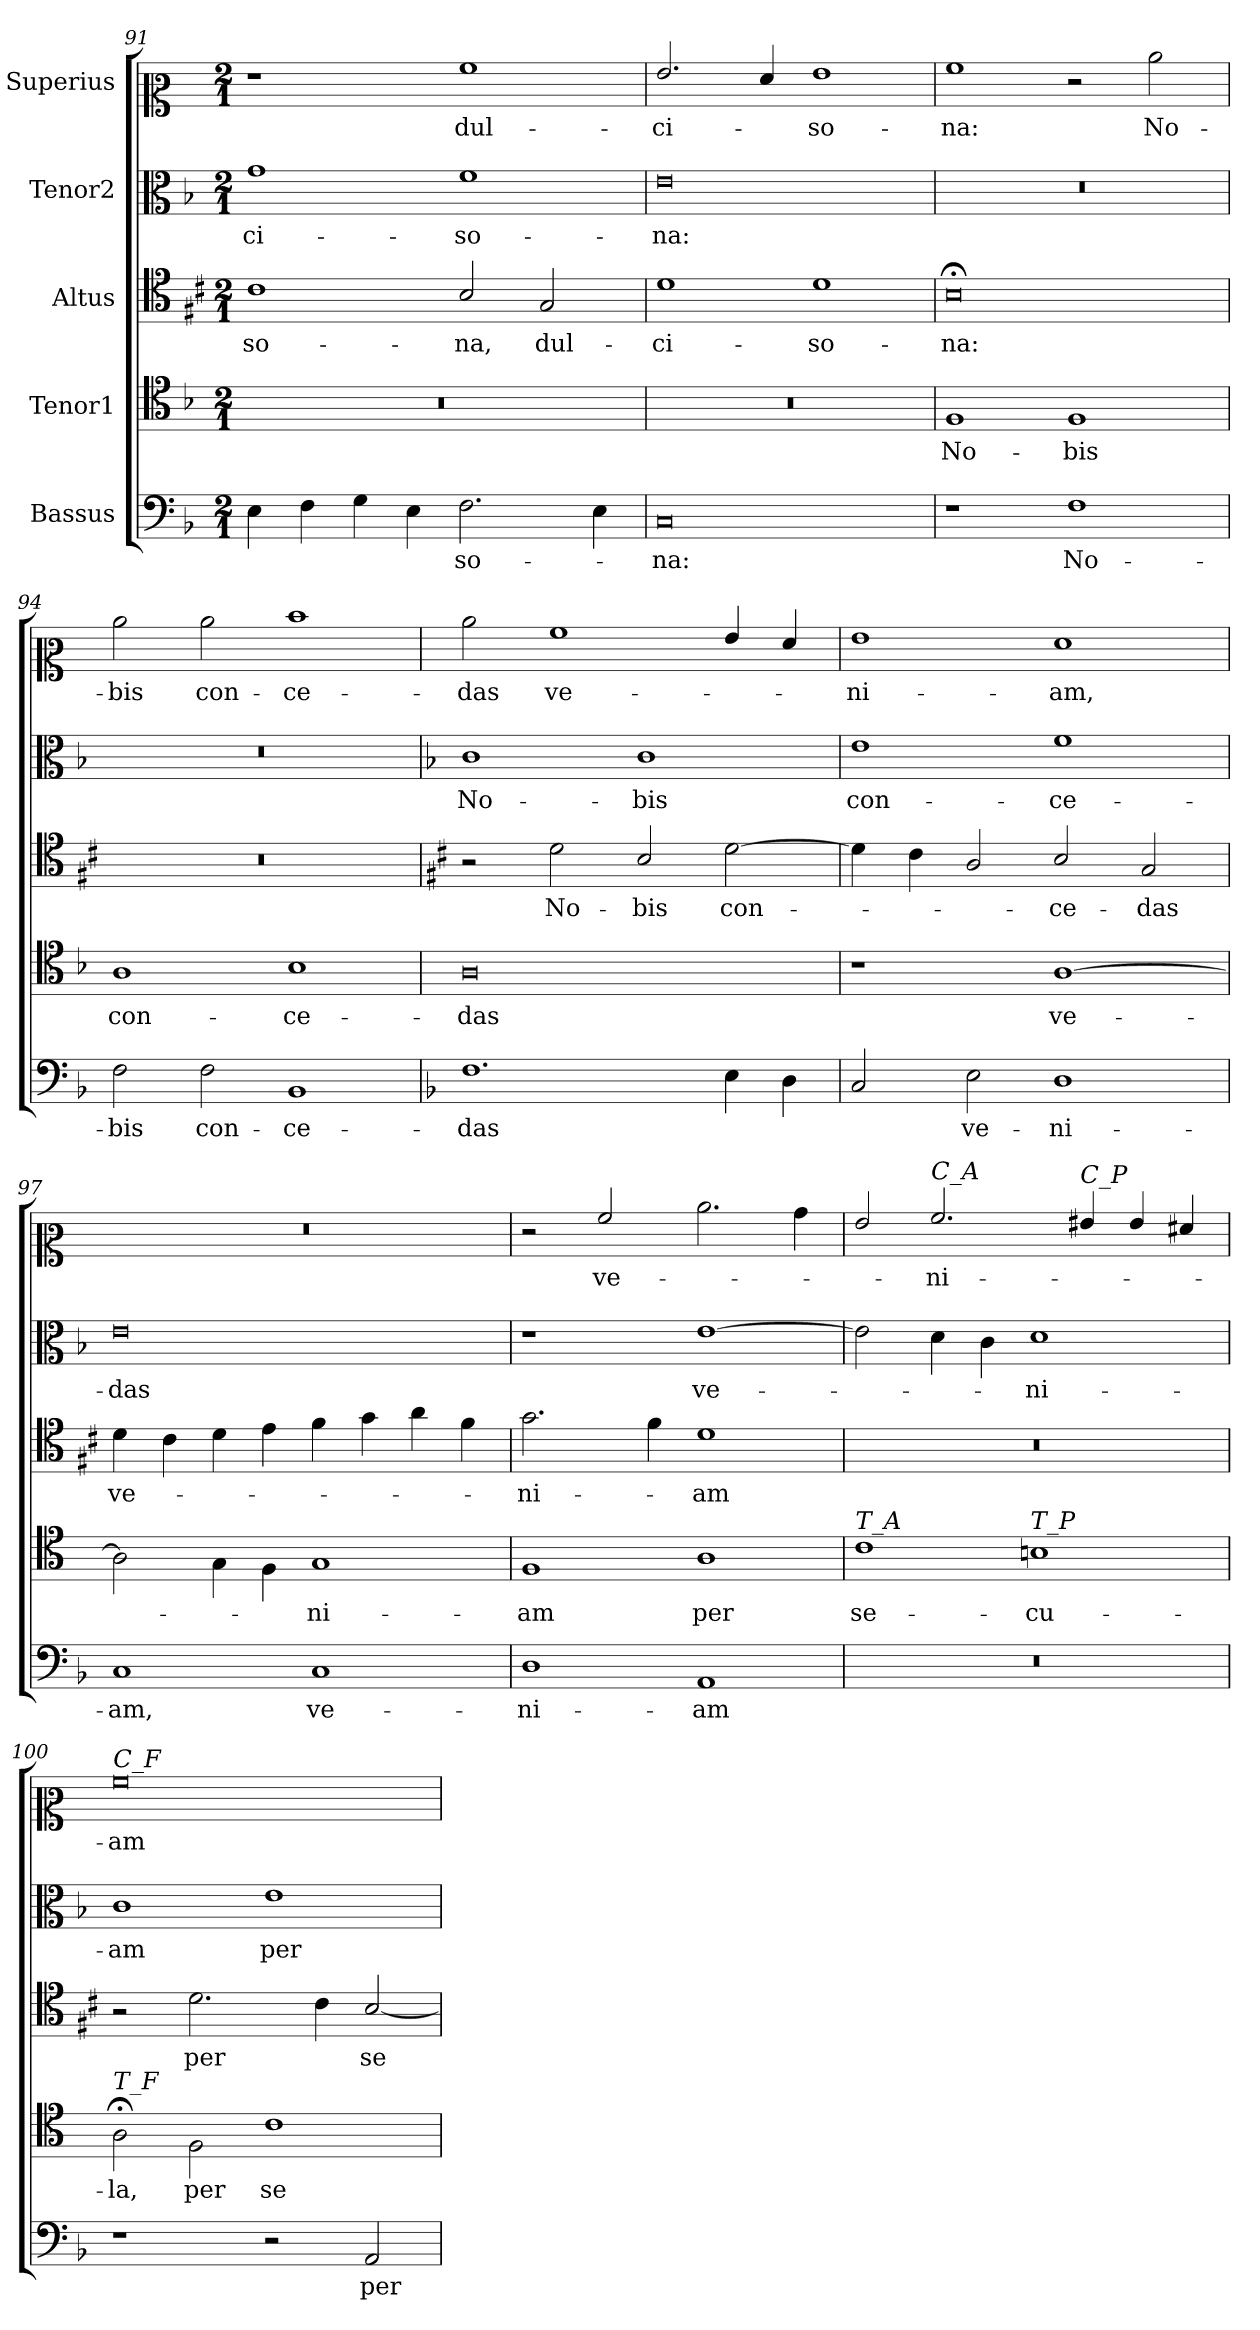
**kern	**text	**kern	**text	**kern	**text	**kern	**text	**kern	**text
*part5	*part5	*part4	*part4	*part3	*part3	*part2	*part2	*part1	*part1
*staff5	*staff5	*staff4	*staff4	*staff3	*staff3	*staff2	*staff2	*staff1	*staff1
*I"Bassus	*	*I"Tenor1	*	*I"Altus	*	*I"Tenor2	*	*I"Superius	*
*clefF4	*	*clefC4	*	*clefC4	*	*clefC3	*	*clefC2	*
*	*	*	*	*ITrd1c2	*	*	*	*	*
*k[b-]	*	*k[b-]	*	*k[]	*	*k[b-]	*	*k[]	*
*F:	*	*	*	*C:	*	*	*	*C:	*
*M2/1	*	*M2/1	*	*M2/1	*	*M2/1	*	*M2/1	*
=91	=91	=91	=91	=91	=91	=91	=91	=91	=91
!	!	!	!	!	!LO:LY:b	!	!LO:LY:b	!	!
4E\	.	0r	.	1B	-so-	1g	-ci-	1r	.
4F\	.	.	.	.	.	.	.	.	.
4G\	.	.	.	.	.	.	.	.	.
4E\	.	.	.	.	.	.	.	.	.
!	!LO:LY:b	!	!	!	!LO:LY:b	!	!LO:LY:b	!	!LO:LY:b
2.F\	-so-	.	.	2A/	-na,	1f	-so-	1a	dul-
!	!	!	!	!	!LO:LY:b	!	!	!	!
.	.	.	.	2F/	dul-	.	.	.	.
4E\	.	.	.	.	.	.	.	.	.
=92	=92	=92	=92	=92	=92	=92	=92	=92	=92
!	!LO:LY:b	!	!	!	!LO:LY:b	!	!LO:LY:b	!	!LO:LY:b
0C	-na:	0r	.	1c	-ci-	0e	-na:	2.g/	-ci-
.	.	.	.	.	.	.	.	4f/	.
!	!	!	!	!	!LO:LY:b	!	!	!	!LO:LY:b
.	.	.	.	1c	-so-	.	.	1g	-so-
=93	=93	=93	=93	=93	=93	=93	=93	=93	=93
!	!	!	!LO:LY:b	!	!LO:LY:b	!	!	!	!LO:LY:b
1r	.	1F	No-	0A;<	-na:	0r	.	1a	-na:
!	!LO:LY:b	!	!LO:LY:b	!	!	!	!	!	!
1F	No-	1F	-bis	.	.	.	.	2r	.
!	!	!	!	!	!	!	!	!	!LO:LY:b
.	.	.	.	.	.	.	.	2cc\	No-
=94	=94	=94	=94	=94	=94	=94	=94	=94	=94
!	!LO:LY:b	!	!LO:LY:b	!	!	!	!	!	!LO:LY:b
2F\	-bis	1A	con-	0r	.	0r	.	2cc\	-bis
!	!LO:LY:b	!	!	!	!	!	!	!	!LO:LY:b
2F\	con-	.	.	.	.	.	.	2cc\	con-
!	!LO:LY:b	!	!LO:LY:b	!	!	!	!	!	!LO:LY:b
1BB-	-ce-	1B-	-ce-	.	.	.	.	1dd	-ce-
=95	=95	=95	=95	=95	=95	=95	=95	=95	=95
*	*	*k[]	*	*	*	*	*	*	*
*	*	*C:	*	*	*	*	*	*	*
!	!LO:LY:b	!	!LO:LY:b	!	!	!	!LO:LY:b	!	!LO:LY:b
1.F	-das	0A	-das	2r	.	1c	No-	2cc\	-das
!	!	!	!	!	!LO:LY:b	!	!	!	!LO:LY:b
.	.	.	.	2c\	No-	.	.	1a	ve-
!	!	!	!	!	!LO:LY:b	!	!LO:LY:b	!	!
.	.	.	.	2A/	-bis	1c	-bis	.	.
!	!	!	!	!	!LO:LY:b	!	!	!	!
4E\	.	.	.	[2c\	con-	.	.	4g/	.
4D\	.	.	.	.	.	.	.	4f/	.
=96	=96	=96	=96	=96	=96	=96	=96	=96	=96
!	!	!	!	!	!	!	!LO:LY:b	!	!LO:LY:b
2C/	.	1r	.	4c\]	.	1e	con-	1g	-ni-
.	.	.	.	4B\	.	.	.	.	.
!	!LO:LY:b	!	!	!	!	!	!	!	!
2E\	ve-	.	.	2G/	.	.	.	.	.
!	!LO:LY:b	!	!LO:LY:b	!	!LO:LY:b	!	!LO:LY:b	!	!LO:LY:b
1D	-ni-	[1A	ve-	2A/	-ce-	1f	-ce-	1f	-am,
!	!	!	!	!	!LO:LY:b	!	!	!	!
.	.	.	.	2F/	-das	.	.	.	.
=97	=97	=97	=97	=97	=97	=97	=97	=97	=97
!	!LO:LY:b	!	!	!	!LO:LY:b	!	!LO:LY:b	!	!
1C	-am,	2A\]	.	4c\	ve-	0e	-das	0r	.
.	.	.	.	4B\	.	.	.	.	.
.	.	4G\	.	4c\	.	.	.	.	.
.	.	4F\	.	4d\	.	.	.	.	.
!	!LO:LY:b	!	!LO:LY:b	!	!	!	!	!	!
1C	ve-	1G	-ni-	4e\	.	.	.	.	.
.	.	.	.	4f\	.	.	.	.	.
.	.	.	.	4g\	.	.	.	.	.
.	.	.	.	4e\	.	.	.	.	.
=98	=98	=98	=98	=98	=98	=98	=98	=98	=98
!	!LO:LY:b	!	!LO:LY:b	!	!LO:LY:b	!	!	!	!
1D	-ni-	1F	-am	2.f\	-ni-	1r	.	2r	.
!	!	!	!	!	!	!	!	!	!LO:LY:b
.	.	.	.	.	.	.	.	2a/	ve-
.	.	.	.	4e\	.	.	.	.	.
!	!LO:LY:b	!	!LO:LY:b	!	!LO:LY:b	!	!LO:LY:b	!	!
1AA	-am	1A	per	1c	-am	[1e	ve-	2.cc\	.
.	.	.	.	.	.	.	.	4b\	.
=99	=99	=99	=99	=99	=99	=99	=99	=99	=99
!	!	!LO:TX:a:i:t=T_A	!	!	!	!	!	!	!
!	!	!	!LO:LY:b	!	!	!	!	!	!
0r	.	1c	se-	0r	.	2e\]	.	2g/	.
!	!	!	!	!	!	!	!	!LO:TX:a:i:t=C_A	!
!	!	!	!	!	!	!	!	!	!LO:LY:b
.	.	.	.	.	.	4d\	.	2.a/	-ni-
.	.	.	.	.	.	4c\	.	.	.
!	!	!LO:TX:a:i:t=T_P	!	!	!	!	!	!	!
!	!	!	!LO:LY:b	!	!	!	!LO:LY:b	!	!
.	.	1Bni	-cu-	.	.	1d	-ni-	.	.
!	!	!	!	!	!	!	!	!LO:TX:a:i:t=C_P	!
.	.	.	.	.	.	.	.	4g#i/	.
.	.	.	.	.	.	.	.	4g#i/	.
.	.	.	.	.	.	.	.	4f#i/	.
=100	=100	=100	=100	=100	=100	=100	=100	=100	=100
!	!	!	!	!	!	!	!	!LO:TX:a:i:t=C_F	!
!	!	!LO:TX:a:i:t=T_F	!	!	!	!	!	!	!
!	!	!	!LO:LY:b	!	!	!	!LO:LY:b	!	!LO:LY:b
1r	.	2A;<\	-la,	2r	.	1c	-am	0a	-am
!	!	!	!LO:LY:b	!	!LO:LY:b	!	!	!	!
.	.	2F\	per	2.c\	per	.	.	.	.
!	!	!	!LO:LY:b	!	!	!	!LO:LY:b	!	!
2r	.	1c	se-	.	.	1e	per	.	.
.	.	.	.	4B\	.	.	.	.	.
!	!LO:LY:b	!	!	!	!LO:LY:b	!	!	!	!
2AA/	per	.	.	[2A/	se	.	.	.	.
=	=	=	=	=	=	=	=	=	=
*-	*-	*-	*-	*-	*-	*-	*-	*-	*-
